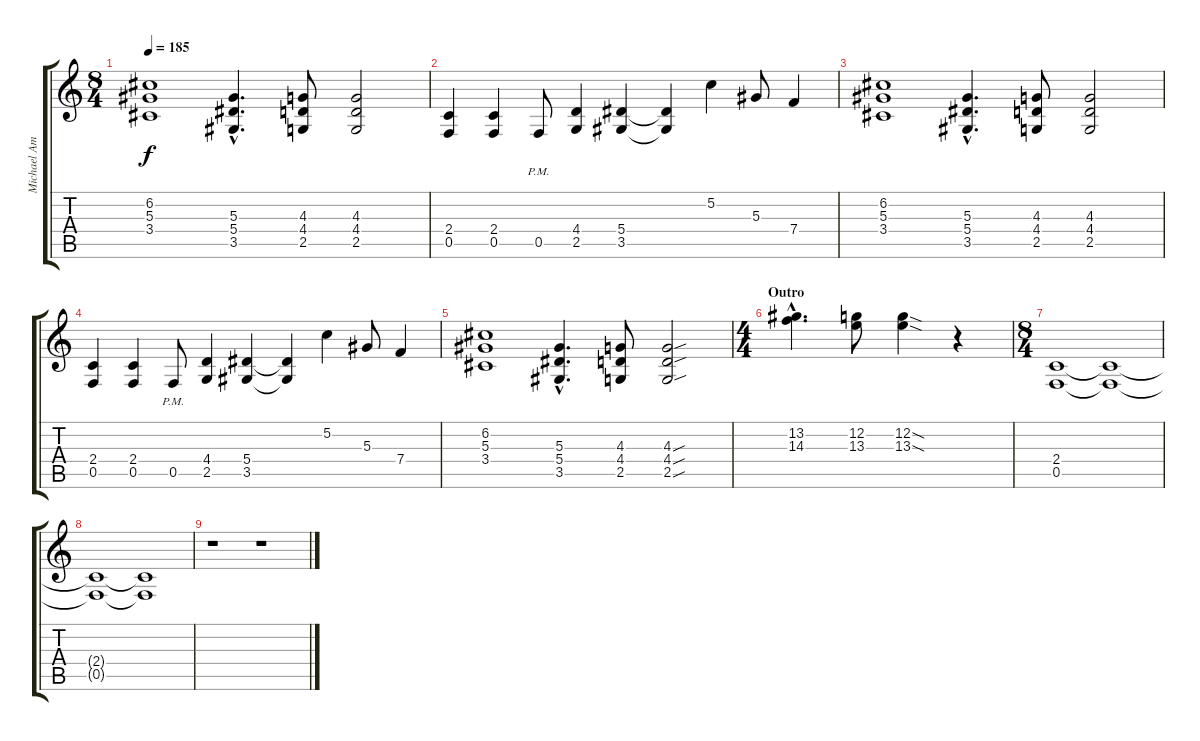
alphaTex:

\track ("Michael Amott" "Michael Am") {instrument distortionguitar}
\staff {score tabs}
\tuning (C4 G3 Eb3 Bb2 F2 C2) {hide}
\ts (8 4)
\tempo 185
\clef g2
\ks c
(6.2 5.3 3.4).1{dy f} (5.3{hac} 5.4{hac} 3.5{hac}).4{d} (4.3 4.4 2.5).8 (4.3 4.4 2.5).2 |
(2.4 0.5).4 (2.4 0.5).4 0.5{pm}.8 (4.4 2.5).4 (5.4 3.5).4 (5.4{t} 3.5{t}).4 5.2.4 5.3.8 7.4.4 |
(6.2 5.3 3.4).1 (5.3{hac} 5.4{hac} 3.5{hac}).4{d} (4.3 4.4 2.5).8 (4.3 4.4 2.5).2 |
(2.4 0.5).4 (2.4 0.5).4 0.5{pm}.8 (4.4 2.5).4 (5.4 3.5).4 (5.4{t} 3.5{t}).4 5.2.4 5.3.8 7.4.4 |
(6.2 5.3 3.4).1 (5.3{hac} 5.4{hac} 3.5{hac}).4{d} (4.3 4.4 2.5).8 (4.3{sou} 4.4{sou} 2.5{sou}).2 |
\ts (4 4)
\section ("" "Outro")
(13.2{hac} 14.3{hac}).4{d} (12.2 13.3).8 (12.2{sod} 13.3{sod}).4 r.4 |
\ts (8 4)
(2.4 0.5).1 (2.4{t} 0.5{t}).1 |
(2.4{t} 0.5{t}).1 (2.4{t} 0.5{t}).1 |
r.1 r.1
